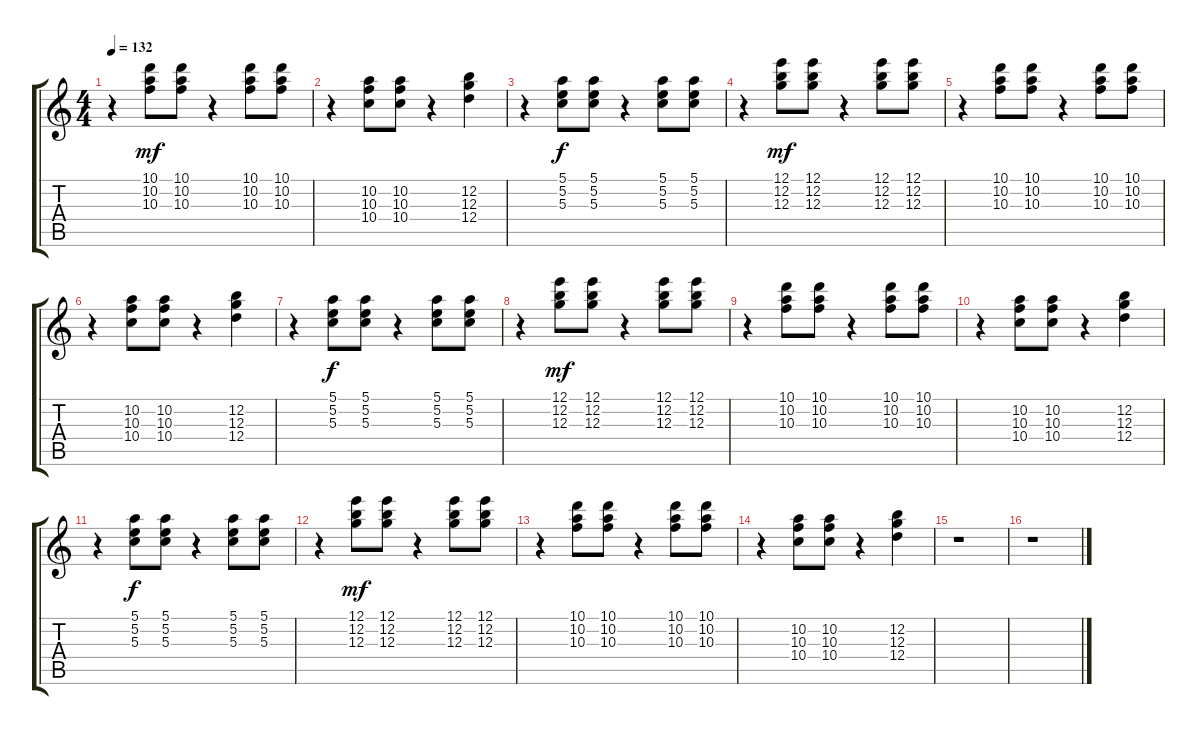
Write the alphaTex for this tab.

\track "" {instrument distortionguitar}
\staff {score tabs}
\tuning (E4 B3 G3 D3 A2 E2) {hide}
\ts (4 4)
\tempo 132
\clef g2
\ks c
r.4{dy mf} (10.1 10.2 10.3).8 (10.1 10.2 10.3).8 r.4 (10.1 10.2 10.3).8 (10.1 10.2 10.3).8 |
r.4 (10.2 10.3 10.4).8 (10.2 10.3 10.4).8 r.4 (12.2 12.3 12.4).4 |
r.4 (5.1 5.2 5.3).8{dy f} (5.1 5.2 5.3).8 r.4 (5.1 5.2 5.3).8 (5.1 5.2 5.3).8 |
r.4 (12.1 12.2 12.3).8{dy mf} (12.1 12.2 12.3).8 r.4 (12.1 12.2 12.3).8 (12.1 12.2 12.3).8 |
r.4 (10.1 10.2 10.3).8 (10.1 10.2 10.3).8 r.4 (10.1 10.2 10.3).8 (10.1 10.2 10.3).8 |
r.4 (10.2 10.3 10.4).8 (10.2 10.3 10.4).8 r.4 (12.2 12.3 12.4).4 |
r.4 (5.1 5.2 5.3).8{dy f} (5.1 5.2 5.3).8 r.4 (5.1 5.2 5.3).8 (5.1 5.2 5.3).8 |
r.4 (12.1 12.2 12.3).8{dy mf} (12.1 12.2 12.3).8 r.4 (12.1 12.2 12.3).8 (12.1 12.2 12.3).8 |
r.4 (10.1 10.2 10.3).8 (10.1 10.2 10.3).8 r.4 (10.1 10.2 10.3).8 (10.1 10.2 10.3).8 |
r.4 (10.2 10.3 10.4).8 (10.2 10.3 10.4).8 r.4 (12.2 12.3 12.4).4 |
r.4 (5.1 5.2 5.3).8{dy f} (5.1 5.2 5.3).8 r.4 (5.1 5.2 5.3).8 (5.1 5.2 5.3).8 |
r.4 (12.1 12.2 12.3).8{dy mf} (12.1 12.2 12.3).8 r.4 (12.1 12.2 12.3).8 (12.1 12.2 12.3).8 |
r.4 (10.1 10.2 10.3).8 (10.1 10.2 10.3).8 r.4 (10.1 10.2 10.3).8 (10.1 10.2 10.3).8 |
r.4 (10.2 10.3 10.4).8 (10.2 10.3 10.4).8 r.4 (12.2 12.3 12.4).4 |
r.1 |
r.1
